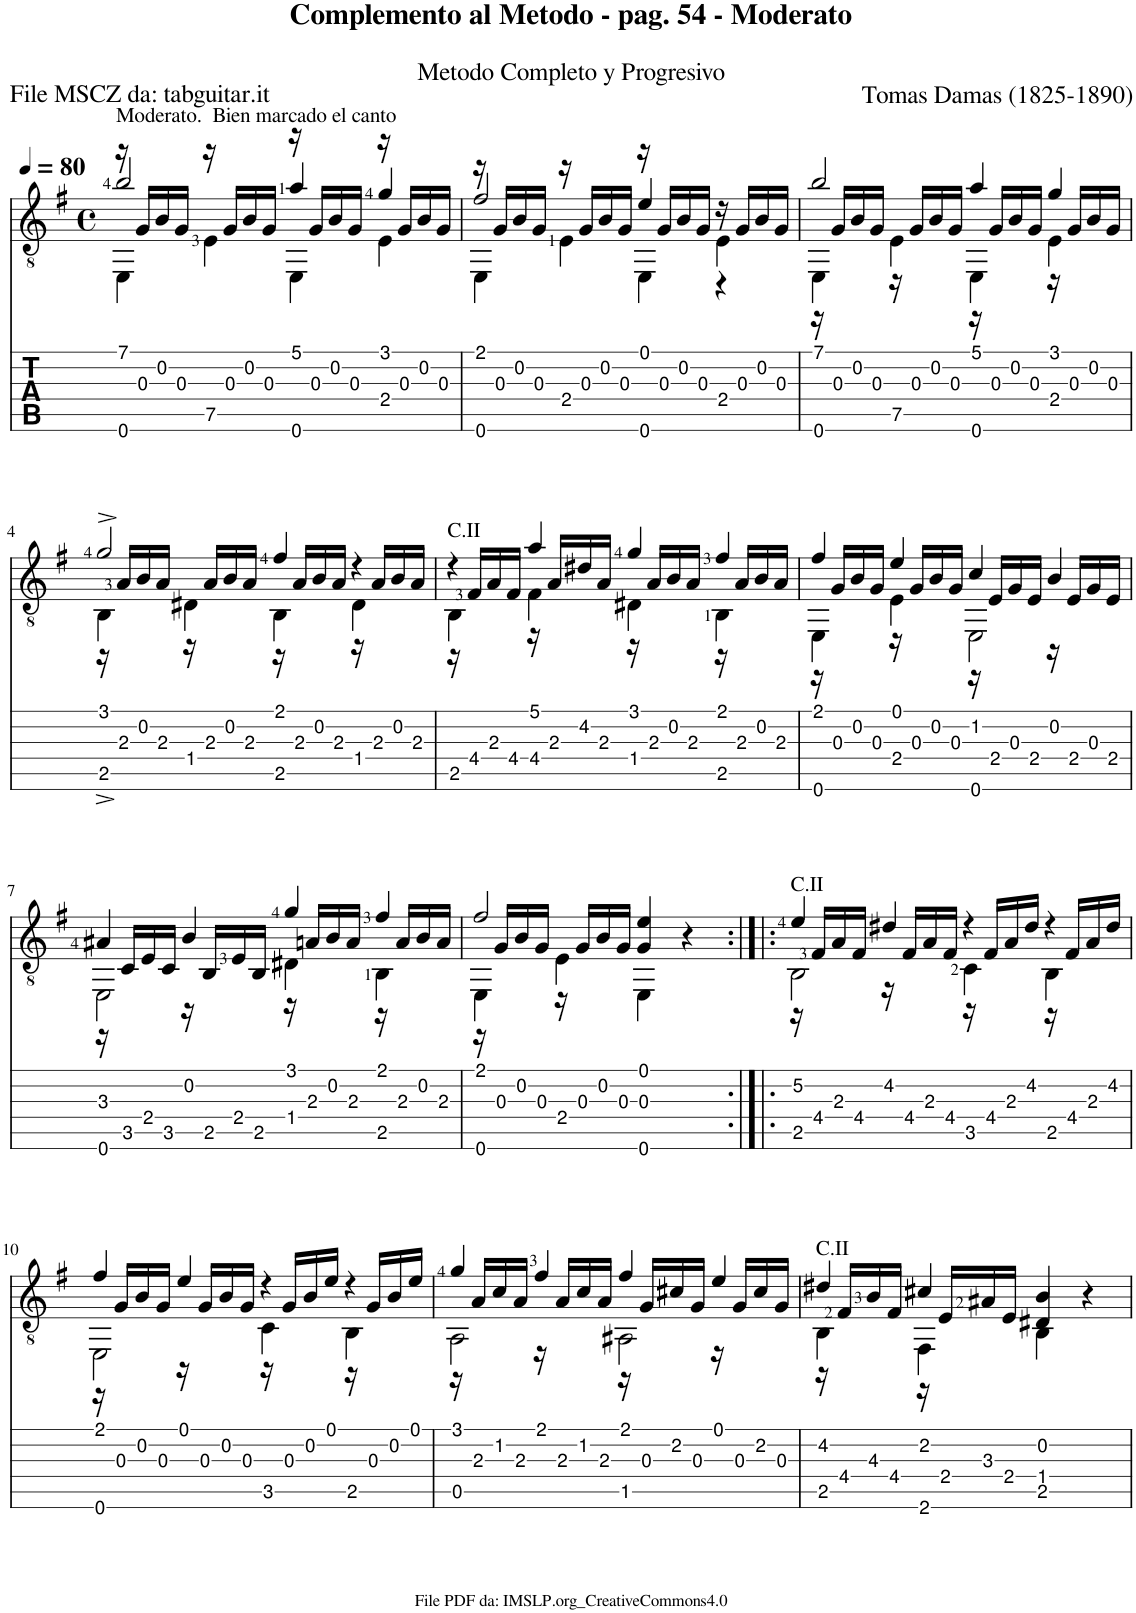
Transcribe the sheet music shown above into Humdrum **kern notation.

**kern	**kern
*part1	*part1
*staff2	*staff1
*I"Guitar	*
*I'Guit.	*
*stria6	*
*	*clefGv2
*k[f#]	*k[f#]
*M4/4	*M4/4
*met(c)	*met(c)
*MM80	*MM80
=1	=1
*^	*^
*	*^	*	*^
!	!	!	!LO:TX:a:t=Moderato.  Bien marcado el canto	!	!
16r	4EE	2b	16r	4EE\	2b/
16GLL	.	.	16G/LL	.	.
16B	.	.	16B/	.	.
16GJJ	.	.	16G/JJ	.	.
16r	4E	.	16r	4E\	.
16GLL	.	.	16G/LL	.	.
16B	.	.	16B/	.	.
16GJJ	.	.	16G/JJ	.	.
16r	4EE	4a	16r	4EE\	4a/
16GLL	.	.	16G/LL	.	.
16B	.	.	16B/	.	.
16GJJ	.	.	16G/JJ	.	.
16r	4E	4g	16r	4E\	4g/
16GLL	.	.	16G/LL	.	.
16B	.	.	16B/	.	.
16GJJ	.	.	16G/JJ	.	.
=2	=2	=2	=2	=2	=2
16r	4EE	2f#	16r	4EE\	2f#/
16GLL	.	.	16G/LL	.	.
16B	.	.	16B/	.	.
16GJJ	.	.	16G/JJ	.	.
16r	4E	.	16r	4E\	.
16GLL	.	.	16G/LL	.	.
16B	.	.	16B/	.	.
16GJJ	.	.	16G/JJ	.	.
16r	4EE	4e	16r	4EE\	4e/
16GLL	.	.	16G/LL	.	.
16B	.	.	16B/	.	.
16GJJ	.	.	16G/JJ	.	.
16r	4E	4r	16r	4E\	4r
16GLL	.	.	16G/LL	.	.
16B	.	.	16B/	.	.
16GJJ	.	.	16G/JJ	.	.
=3	=3	=3	=3	=3	=3
2b	4EE	16r	2b/	4EE\	16r
.	.	16GLL	.	.	16G/LL
.	.	16B	.	.	16B/
.	.	16GJJ	.	.	16G/JJ
.	4E	16r	.	4E\	16r
.	.	16GLL	.	.	16G/LL
.	.	16B	.	.	16B/
.	.	16GJJ	.	.	16G/JJ
4a	4EE	16r	4a/	4EE\	16r
.	.	16GLL	.	.	16G/LL
.	.	16B	.	.	16B/
.	.	16GJJ	.	.	16G/JJ
4g	4E	16r	4g/	4E\	16r
.	.	16GLL	.	.	16G/LL
.	.	16B	.	.	16B/
.	.	16GJJ	.	.	16G/JJ
!!LO:LB:g=z	!!	!!
=4	=4	=4	=4	=4	=4
2g^	4BB	16r	2g^/	4BB\	16r
.	.	16ALL	.	.	16A/LL
.	.	16B	.	.	16B/
.	.	16AJJ	.	.	16A/JJ
.	4D#	16r	.	4D#X\	16r
.	.	16ALL	.	.	16A/LL
.	.	16B	.	.	16B/
.	.	16AJJ	.	.	16A/JJ
4f#	4BB	16r	4f#/	4BB\	16r
.	.	16ALL	.	.	16A/LL
.	.	16B	.	.	16B/
.	.	16AJJ	.	.	16A/JJ
4r	4D#	16r	4r	4D#\	16r
.	.	16ALL	.	.	16A/LL
.	.	16B	.	.	16B/
.	.	16AJJ	.	.	16A/JJ
=5	=5	=5	=5	=5	=5
!	!	!	!LO:TX:a:t=C.II	!	!
4r	4BB	16r	4r	4BB\	16r
.	.	16F#LL	.	.	16F#/LL
.	.	16A	.	.	16A/
.	.	16F#JJ	.	.	16F#/JJ
4a	4F#	16r	4a/	4F#\	16r
.	.	16ALL	.	.	16A/LL
.	.	16d#	.	.	16d#X/
.	.	16AJJ	.	.	16A/JJ
4g	4D#	16r	4g/	4D#X\	16r
.	.	16ALL	.	.	16A/LL
.	.	16B	.	.	16B/
.	.	16AJJ	.	.	16A/JJ
4f#	4BB	16r	4f#/	4BB\	16r
.	.	16ALL	.	.	16A/LL
.	.	16B	.	.	16B/
.	.	16AJJ	.	.	16A/JJ
=6	=6	=6	=6	=6	=6
4f#	4EE	16r	4f#/	4EE\	16r
.	.	16GLL	.	.	16G/LL
.	.	16B	.	.	16B/
.	.	16GJJ	.	.	16G/JJ
4e	4E	16r	4e/	4E\	16r
.	.	16GLL	.	.	16G/LL
.	.	16B	.	.	16B/
.	.	16GJJ	.	.	16G/JJ
4c	2EE	16r	4c/	2EE\	16r
.	.	16ELL	.	.	16E/LL
.	.	16G	.	.	16G/
.	.	16EJJ	.	.	16E/JJ
4B	.	16r	4B/	.	16r
.	.	16ELL	.	.	16E/LL
.	.	16G	.	.	16G/
.	.	16EJJ	.	.	16E/JJ
!!LO:LB:g=z	!!	!!
=7	=7	=7	=7	=7	=7
4A#	2EE	16r	4A#X/	2EE\	16r
.	.	16CLL	.	.	16C/LL
.	.	16E	.	.	16E/
.	.	16CJJ	.	.	16C/JJ
4B	.	16r	4B/	.	16r
.	.	16BBLL	.	.	16BB/LL
.	.	16E	.	.	16E/
.	.	16BBJJ	.	.	16BB/JJ
4g	4D#	16r	4g/	4D#X\	16r
.	.	16ALL	.	.	16An/LL
.	.	16B	.	.	16B/
.	.	16AJJ	.	.	16A/JJ
4f#	4BB	16r	4f#/	4BB\	16r
.	.	16ALL	.	.	16A/LL
.	.	16B	.	.	16B/
.	.	16AJJ	.	.	16A/JJ
=8	=8	=8	=8	=8	=8
2f#	4EE	16r	2f#/	4EE\	16r
.	.	16GLL	.	.	16G/LL
.	.	16B	.	.	16B/
.	.	16GJJ	.	.	16G/JJ
.	4E	16r	.	4E\	16r
.	.	16GLL	.	.	16G/LL
.	.	16B	.	.	16B/
.	.	16GJJ	.	.	16G/JJ
4G 4e	4EE	2ryy	4G/ 4e/	4EE\	2ryy
4r	4ryy	.	4r	4ryy	.
=9:|!|:	=9:|!|:	=9:|!|:	=9:|!|:	=9:|!|:	=9:|!|:
!	!	!	!LO:TX:a:t=C.II	!	!
4e	2BB	16r	4e/	2BB\	16r
.	.	16F#LL	.	.	16F#/LL
.	.	16A	.	.	16A/
.	.	16F#JJ	.	.	16F#/JJ
4d#	.	16r	4d#X/	.	16r
.	.	16F#LL	.	.	16F#/LL
.	.	16A	.	.	16A/
.	.	16F#JJ	.	.	16F#/JJ
4r	4C	16r	4r	4C\	16r
.	.	16F#LL	.	.	16F#/LL
.	.	16A	.	.	16A/
.	.	16d#JJ	.	.	16d#/JJ
4r	4BB	16r	4r	4BB\	16r
.	.	16F#LL	.	.	16F#/LL
.	.	16A	.	.	16A/
.	.	16d#JJ	.	.	16d#/JJ
!!LO:LB:g=z	!!	!!
=10	=10	=10	=10	=10	=10
4f#	2EE	16r	4f#/	2EE\	16r
.	.	16GLL	.	.	16G/LL
.	.	16B	.	.	16B/
.	.	16GJJ	.	.	16G/JJ
4e	.	16r	4e/	.	16r
.	.	16GLL	.	.	16G/LL
.	.	16B	.	.	16B/
.	.	16GJJ	.	.	16G/JJ
4r	4C	16r	4r	4C\	16r
.	.	16GLL	.	.	16G/LL
.	.	16B	.	.	16B/
.	.	16eJJ	.	.	16e/JJ
4r	4BB	16r	4r	4BB\	16r
.	.	16GLL	.	.	16G/LL
.	.	16B	.	.	16B/
.	.	16eJJ	.	.	16e/JJ
=11	=11	=11	=11	=11	=11
4g	2AA	16r	4g/	2AA\	16r
.	.	16ALL	.	.	16A/LL
.	.	16c	.	.	16c/
.	.	16AJJ	.	.	16A/JJ
4f#	.	16r	4f#/	.	16r
.	.	16ALL	.	.	16A/LL
.	.	16c	.	.	16c/
.	.	16AJJ	.	.	16A/JJ
4f#	2AA#	16r	4f#/	2AA#X\	16r
.	.	16GLL	.	.	16G/LL
.	.	16c#	.	.	16c#X/
.	.	16GJJ	.	.	16G/JJ
4e	.	16r	4e/	.	16r
.	.	16GLL	.	.	16G/LL
.	.	16c#	.	.	16c#/
.	.	16GJJ	.	.	16G/JJ
=12	=12	=12	=12	=12	=12
!	!	!	!LO:TX:a:t=C.II	!	!
4d#	4BB	16r	4d#X/	4BB\	16r
.	.	16F#LL	.	.	16F#/LL
.	.	16B	.	.	16B/
.	.	16F#JJ	.	.	16F#/JJ
4c#	4FF#	16r	4c#X/	4FF#\	16r
.	.	16ELL	.	.	16E/LL
.	.	16A#	.	.	16A#X/
.	.	16EJJ	.	.	16E/JJ
4B	4BB	4D#	4B/	4BB\	4D#X/
4r	4ryy	4ryy	4r	4ryy	4ryy
*v	*v	*v	*	*	*
*	*v	*v	*v
=	=
*-	*-
